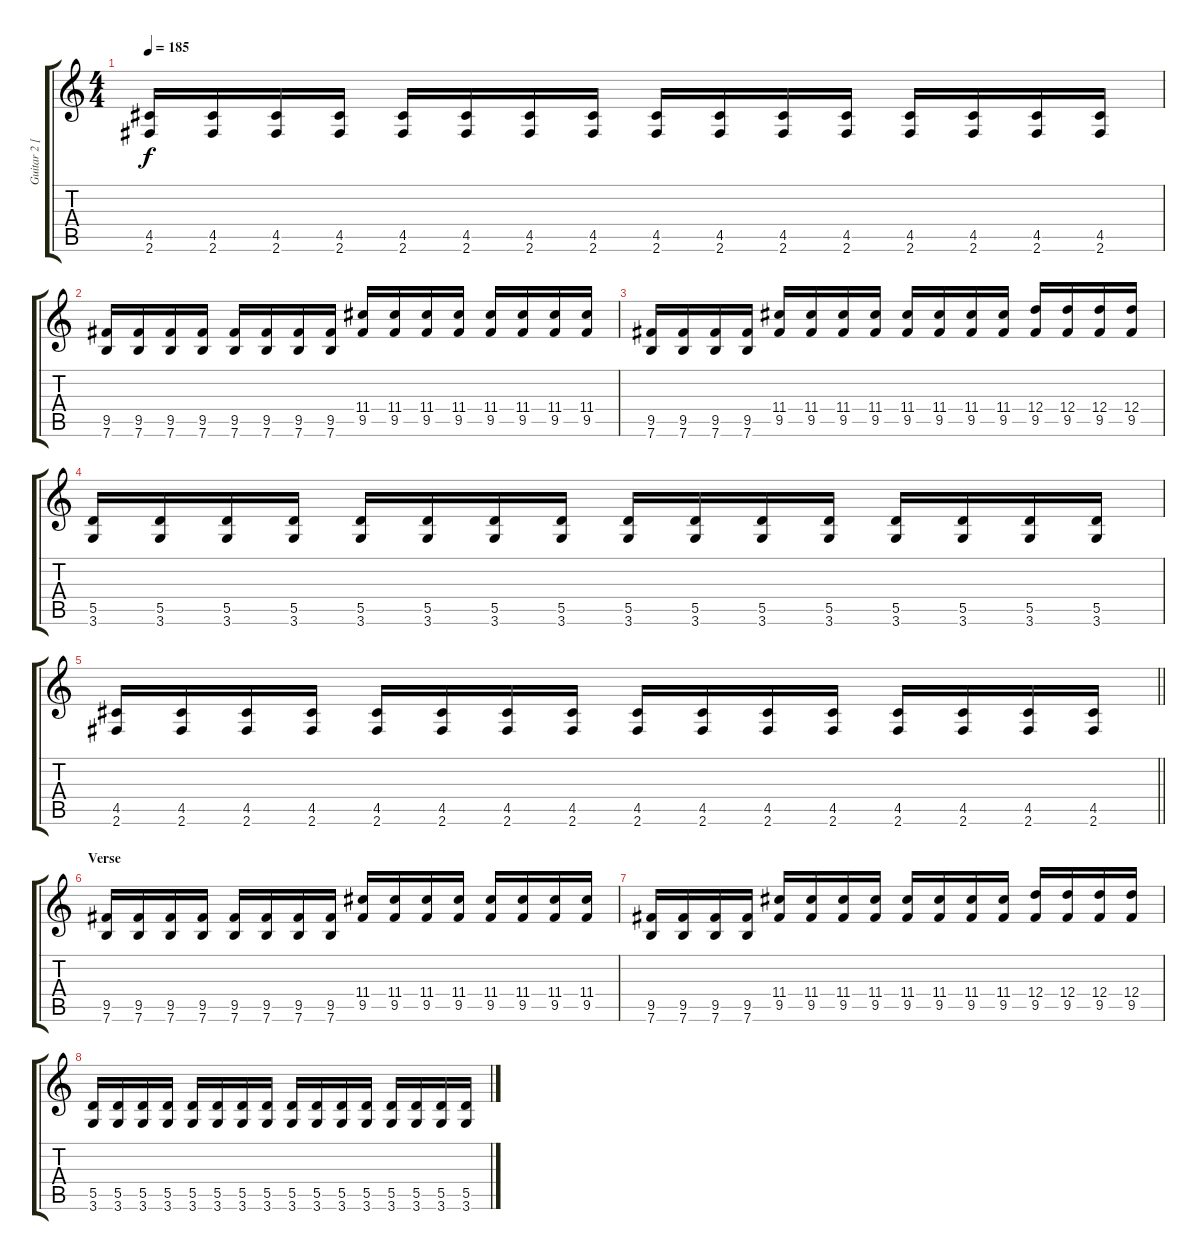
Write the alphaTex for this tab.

\track ("Guitar 2 [Left]" "Guitar 2 [") {instrument distortionguitar}
\staff {score tabs}
\tuning (E4 B3 G3 D3 A2 E2) {hide}
\ts (4 4)
\tempo 185
\clef g2
\ks c
(4.5 2.6).16{dy f} (4.5 2.6).16 (4.5 2.6).16 (4.5 2.6).16 (4.5 2.6).16 (4.5 2.6).16 (4.5 2.6).16 (4.5 2.6).16 (4.5 2.6).16 (4.5 2.6).16 (4.5 2.6).16 (4.5 2.6).16 (4.5 2.6).16 (4.5 2.6).16 (4.5 2.6).16 (4.5 2.6).16 |
(9.5 7.6).16 (9.5 7.6).16 (9.5 7.6).16 (9.5 7.6).16 (9.5 7.6).16 (9.5 7.6).16 (9.5 7.6).16 (9.5 7.6).16 (11.4 9.5).16 (11.4 9.5).16 (11.4 9.5).16 (11.4 9.5).16 (11.4 9.5).16 (11.4 9.5).16 (11.4 9.5).16 (11.4 9.5).16 |
(9.5 7.6).16 (9.5 7.6).16 (9.5 7.6).16 (9.5 7.6).16 (11.4 9.5).16 (11.4 9.5).16 (11.4 9.5).16 (11.4 9.5).16 (11.4 9.5).16 (11.4 9.5).16 (11.4 9.5).16 (11.4 9.5).16 (12.4 9.5).16 (12.4 9.5).16 (12.4 9.5).16 (12.4 9.5).16 |
(5.5 3.6).16 (5.5 3.6).16 (5.5 3.6).16 (5.5 3.6).16 (5.5 3.6).16 (5.5 3.6).16 (5.5 3.6).16 (5.5 3.6).16 (5.5 3.6).16 (5.5 3.6).16 (5.5 3.6).16 (5.5 3.6).16 (5.5 3.6).16 (5.5 3.6).16 (5.5 3.6).16 (5.5 3.6).16 |
\barLineRight lightlight
(4.5 2.6).16 (4.5 2.6).16 (4.5 2.6).16 (4.5 2.6).16 (4.5 2.6).16 (4.5 2.6).16 (4.5 2.6).16 (4.5 2.6).16 (4.5 2.6).16 (4.5 2.6).16 (4.5 2.6).16 (4.5 2.6).16 (4.5 2.6).16 (4.5 2.6).16 (4.5 2.6).16 (4.5 2.6).16 |
\section ("" "Verse")
(9.5 7.6).16 (9.5 7.6).16 (9.5 7.6).16 (9.5 7.6).16 (9.5 7.6).16 (9.5 7.6).16 (9.5 7.6).16 (9.5 7.6).16 (11.4 9.5).16 (11.4 9.5).16 (11.4 9.5).16 (11.4 9.5).16 (11.4 9.5).16 (11.4 9.5).16 (11.4 9.5).16 (11.4 9.5).16 |
(9.5 7.6).16 (9.5 7.6).16 (9.5 7.6).16 (9.5 7.6).16 (11.4 9.5).16 (11.4 9.5).16 (11.4 9.5).16 (11.4 9.5).16 (11.4 9.5).16 (11.4 9.5).16 (11.4 9.5).16 (11.4 9.5).16 (12.4 9.5).16 (12.4 9.5).16 (12.4 9.5).16 (12.4 9.5).16 |
(5.5 3.6).16 (5.5 3.6).16 (5.5 3.6).16 (5.5 3.6).16 (5.5 3.6).16 (5.5 3.6).16 (5.5 3.6).16 (5.5 3.6).16 (5.5 3.6).16 (5.5 3.6).16 (5.5 3.6).16 (5.5 3.6).16 (5.5 3.6).16 (5.5 3.6).16 (5.5 3.6).16 (5.5 3.6).16
